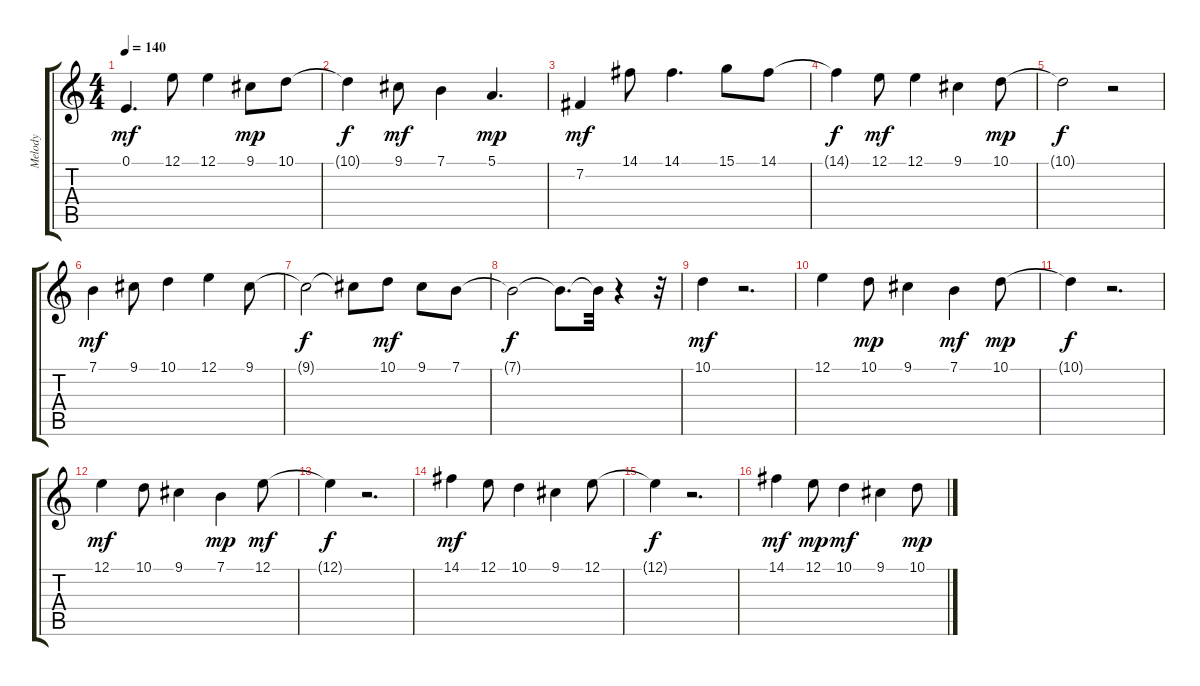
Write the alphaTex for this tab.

\track ("Melody" "Melody") {instrument lead6voice}
\staff {score tabs}
\tuning (E4 B3 G3 D3 A2 E2) {hide}
\ts (4 4)
\tempo 140
\clef g2
\ks c
0.1.4{d dy mf} 12.1.8 12.1.4 9.1.8{dy mp} 10.1.8 |
10.1{t}.4{dy f} 9.1.8{dy mf} 7.1.4 5.1.4{d dy mp} |
7.2.4{dy mf} 14.1.8 14.1.4{d} 15.1.8 14.1.8 |
14.1{t}.4{dy f} 12.1.8{dy mf} 12.1.4 9.1.4 10.1.8{dy mp} |
10.1{t}.2{dy f} r.2 |
7.1.4{dy mf} 9.1.8 10.1.4 12.1.4 9.1.8 |
9.1{t}.2{dy f} 9.1{t}.8 10.1.8{dy mf} 9.1.8 7.1.8 |
7.1{t}.2{dy f} 7.1{t}.8{d} 7.1{t}.32 r.4 r.32 |
10.1.4{dy mf} r.2{d} |
12.1.4 10.1.8{dy mp} 9.1.4 7.1.4{dy mf} 10.1.8{dy mp} |
10.1{t}.4{dy f} r.2{d} |
12.1.4{dy mf} 10.1.8 9.1.4 7.1.4{dy mp} 12.1.8{dy mf} |
12.1{t}.4{dy f} r.2{d} |
14.1.4{dy mf} 12.1.8 10.1.4 9.1.4 12.1.8 |
12.1{t}.4{dy f} r.2{d} |
14.1.4{dy mf} 12.1.8{dy mp} 10.1.4{dy mf} 9.1.4 10.1.8{dy mp}
